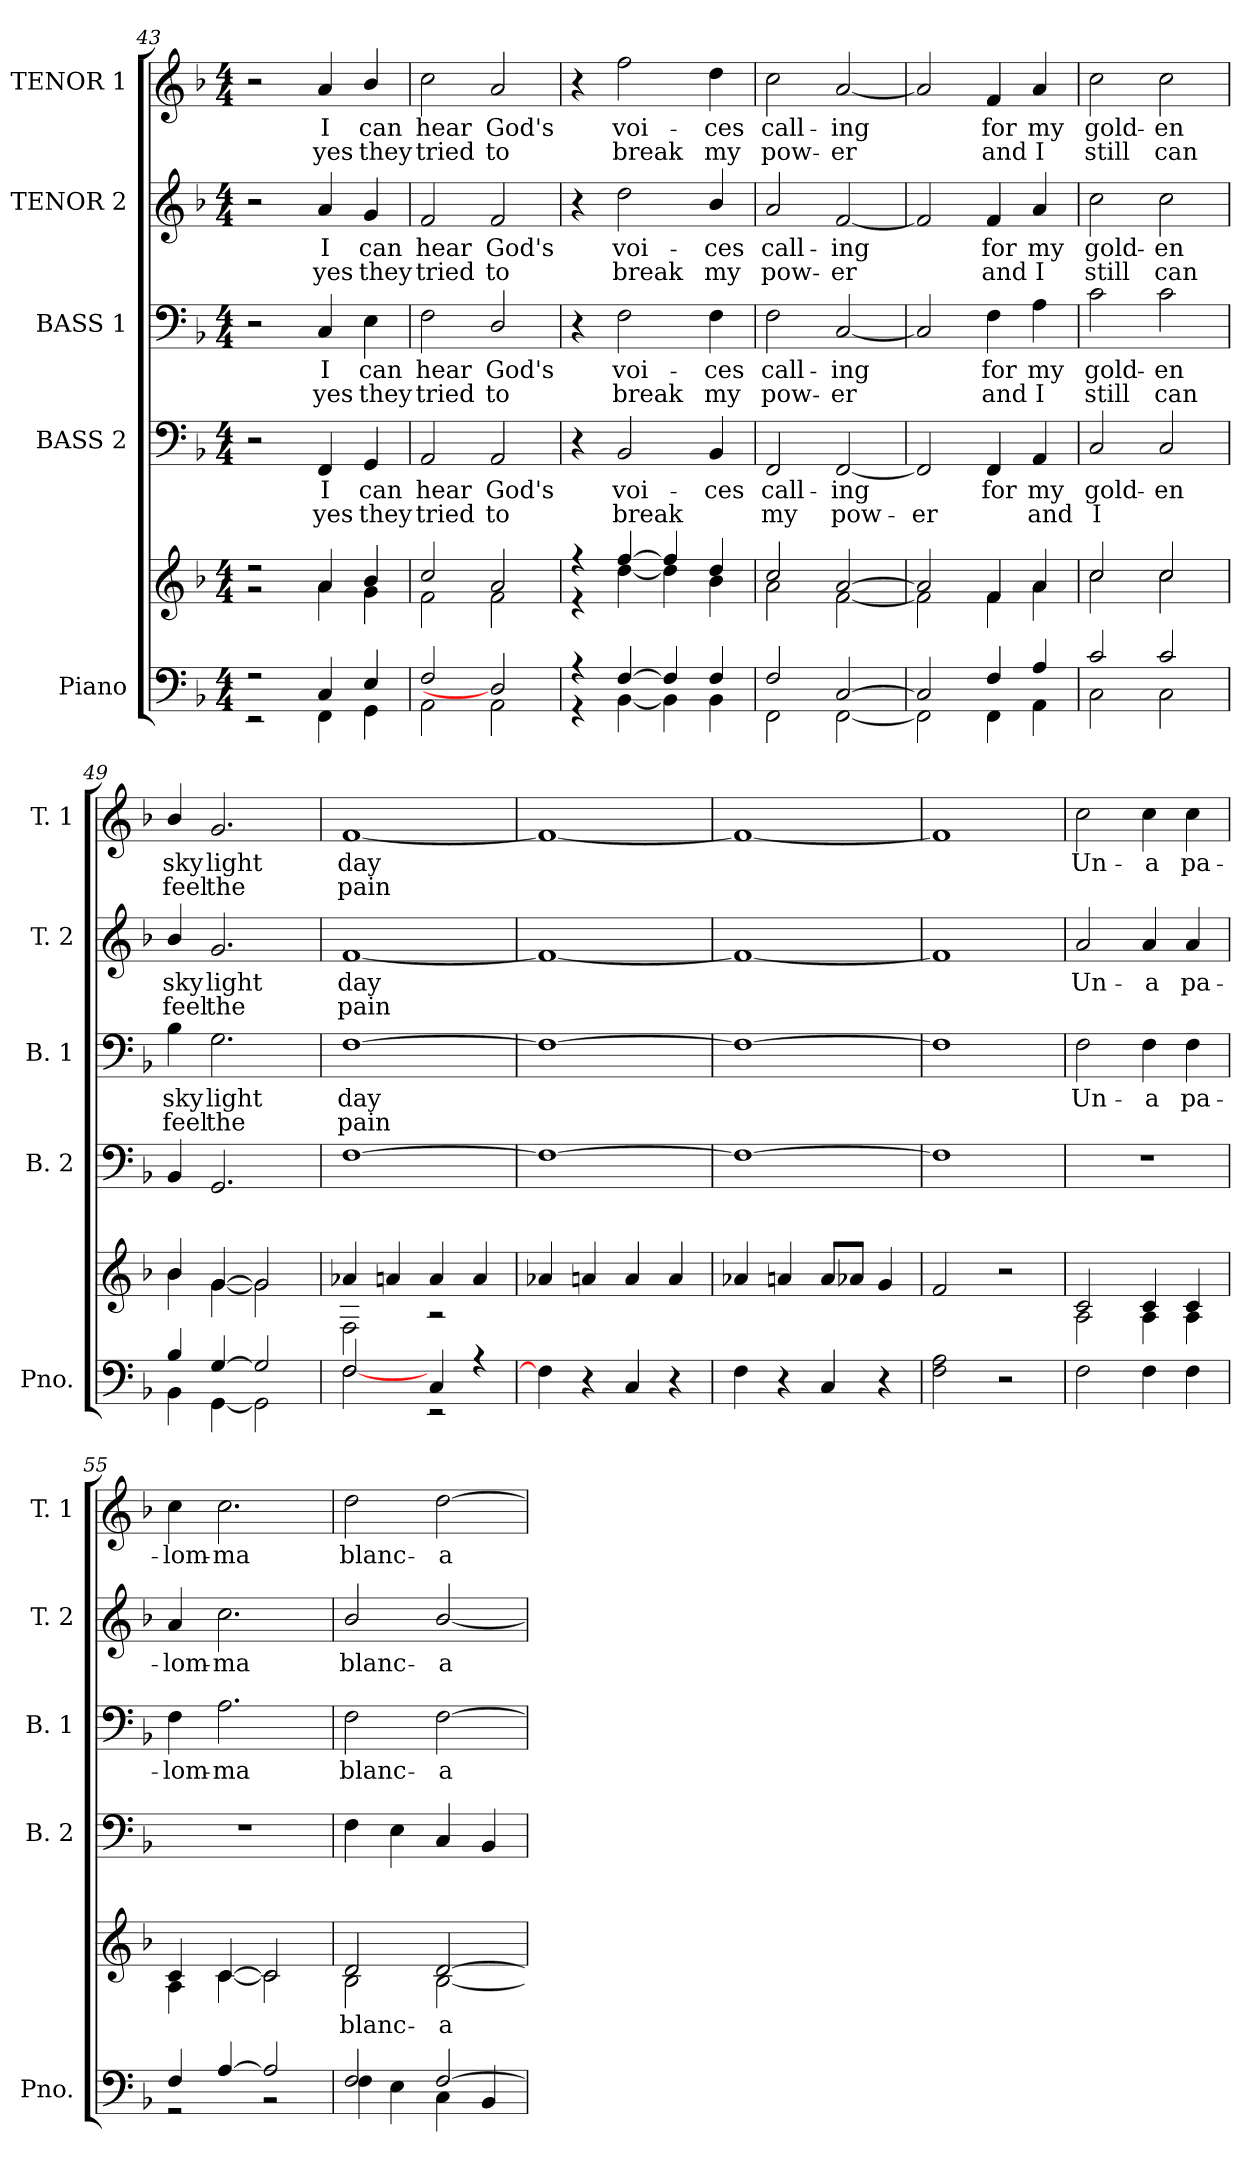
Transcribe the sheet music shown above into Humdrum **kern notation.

**kern	**kern	**text	**kern	**text	**text	**kern	**text	**text	**kern	**text	**text	**kern	**text	**text
*part5	*part5	*part5	*part4	*part4	*part4	*part3	*part3	*part3	*part2	*part2	*part2	*part1	*part1	*part1
*staff6	*staff5	*staff5	*staff4	*staff4	*staff4	*staff3	*staff3	*staff3	*staff2	*staff2	*staff2	*staff1	*staff1	*staff1
*I"Piano	*	*	*I"BASS 2	*	*	*I"BASS 1	*	*	*I"TENOR 2	*	*	*I"TENOR 1	*	*
*I'Pno.	*	*	*I'B. 2	*	*	*I'B. 1	*	*	*I'T. 2	*	*	*I'T. 1	*	*
!!LO:PB:g=z
*clefF4	*clefG2	*	*clefF4	*	*	*clefF4	*	*	*clefG2	*	*	*clefG2	*	*
*	*	*	*	*	*	*	*	*	*ITrd7c12	*	*	*ITrd7c12	*	*
*k[b-]	*k[b-]	*	*k[b-]	*	*	*k[b-]	*	*	*k[b-]	*	*	*k[b-]	*	*
*F:	*F:	*	*F:	*	*	*F:	*	*	*F:	*	*	*F:	*	*
*M4/4	*M4/4	*	*M4/4	*	*	*M4/4	*	*	*M4/4	*	*	*M4/4	*	*
=43	=43	=43	=43	=43	=43	=43	=43	=43	=43	=43	=43	=43	=43	=43
*^	*^	*	*	*	*	*	*	*	*	*	*	*	*	*
2r	2r	2r	2r	.	2r	.	.	2r	.	.	2r	.	.	2r	.	.
!	!	!	!	!	!	!LO:LY:b	!LO:LY:b	!	!LO:LY:b	!LO:LY:b	!	!LO:LY:b	!LO:LY:b	!	!LO:LY:b	!LO:LY:b
4C/	4FF\	4a/	4a\	.	4FF/	I	yes	4C/	I	yes	4A/	I	yes	4A/	I	yes
!	!	!	!	!	!	!LO:LY:b	!LO:LY:b	!	!LO:LY:b	!LO:LY:b	!	!LO:LY:b	!LO:LY:b	!	!LO:LY:b	!LO:LY:b
4E/	4GG\	4b-/	4g\	.	4GG/	can	they	4E\	can	they	4G/	can	they	4B-/	can	they
=44	=44	=44	=44	=44	=44	=44	=44	=44	=44	=44	=44	=44	=44	=44	=44	=44
!	!	!	!	!	!	!LO:LY:b	!LO:LY:b	!	!LO:LY:b	!LO:LY:b	!	!LO:LY:b	!LO:LY:b	!	!LO:LY:b	!LO:LY:b
2F/	2AA\	2cc/	2f\	.	2AA/	hear	tried	2F\	hear	tried	2F/	hear	tried	2c\	hear	tried
!	!	!	!	!	!	!LO:LY:b	!LO:LY:b	!	!LO:LY:b	!LO:LY:b	!	!LO:LY:b	!LO:LY:b	!	!LO:LY:b	!LO:LY:b
2D/]	2AA\	2a/	2f\	.	2AA/	God's	to	2D/	God's	to	2F/	God's	to	2A/	God's	to
=45	=45	=45	=45	=45	=45	=45	=45	=45	=45	=45	=45	=45	=45	=45	=45	=45
4r	4r	4r	4r	.	4r	.	.	4r	.	.	4r	.	.	4r	.	.
!	!	!	!	!	!	!LO:LY:b	!LO:LY:b	!	!LO:LY:b	!LO:LY:b	!	!LO:LY:b	!LO:LY:b	!	!LO:LY:b	!LO:LY:b
[>4F/	[<4BB-\	[>4ff/	[<4dd\	.	2BB-/	voi-	break	2F\	voi-	break	2d\	voi-	break	2f\	voi-	break
4F/]	4BB-\]	4ff/]	4dd\]	.	.	.	.	.	.	.	.	.	.	.	.	.
!	!	!	!	!	!	!LO:LY:b	!	!	!LO:LY:b	!LO:LY:b	!	!LO:LY:b	!LO:LY:b	!	!LO:LY:b	!LO:LY:b
4F/	4BB-\	4dd/	4b-\	.	4BB-/	-ces	.	4F\	-ces	my	4B-/	-ces	my	4d\	-ces	my
=46	=46	=46	=46	=46	=46	=46	=46	=46	=46	=46	=46	=46	=46	=46	=46	=46
!	!	!	!	!	!	!LO:LY:b	!LO:LY:b	!	!LO:LY:b	!LO:LY:b	!	!LO:LY:b	!LO:LY:b	!	!LO:LY:b	!LO:LY:b
2F/	2FF\	2cc/	2a\	.	2FF/	call-	my	2F\	call-	pow-	2A/	call-	pow-	2c\	call-	pow-
!	!	!	!	!	!	!LO:LY:b	!LO:LY:b	!	!LO:LY:b	!LO:LY:b	!	!LO:LY:b	!LO:LY:b	!	!LO:LY:b	!LO:LY:b
[>2C/	[<2FF\	[>2a/	[<2f\	.	[<2FF/	-ing	pow-	[<2C/	-ing	-er	[<2F/	-ing	-er	[<2A/	-ing	-er
=47	=47	=47	=47	=47	=47	=47	=47	=47	=47	=47	=47	=47	=47	=47	=47	=47
!	!	!	!	!	!	!	!LO:LY:b	!	!	!	!	!	!	!	!	!
2C/]	2FF\]	2a/]	2f\]	.	2FF/]	.	-er	2C/]	.	.	2F/]	.	.	2A/]	.	.
!	!	!	!	!	!	!LO:LY:b	!	!	!LO:LY:b	!LO:LY:b	!	!LO:LY:b	!LO:LY:b	!	!LO:LY:b	!LO:LY:b
4F/	4FF\	4f/	4f\	.	4FF/	for	.	4F\	for	and	4F/	for	and	4F/	for	and
!	!	!	!	!	!	!LO:LY:b	!LO:LY:b	!	!LO:LY:b	!LO:LY:b	!	!LO:LY:b	!LO:LY:b	!	!LO:LY:b	!LO:LY:b
4A/	4AA\	4a/	4a\	.	4AA/	my	and	4A\	my	I	4A/	my	I	4A/	my	I
=48	=48	=48	=48	=48	=48	=48	=48	=48	=48	=48	=48	=48	=48	=48	=48	=48
!	!	!	!	!	!	!LO:LY:b	!LO:LY:b	!	!LO:LY:b	!LO:LY:b	!	!LO:LY:b	!LO:LY:b	!	!LO:LY:b	!LO:LY:b
2c/	2C\	2cc/	2cc\	.	2C/	gold-	I	2c\	gold-	still	2c\	gold-	still	2c\	gold-	still
!	!	!	!	!	!	!LO:LY:b	!	!	!LO:LY:b	!LO:LY:b	!	!LO:LY:b	!LO:LY:b	!	!LO:LY:b	!LO:LY:b
2c/	2C\	2cc/	2cc\	.	2C/	-en	.	2c\	-en	can	2c\	-en	can	2c\	-en	can
=49	=49	=49	=49	=49	=49	=49	=49	=49	=49	=49	=49	=49	=49	=49	=49	=49
!	!	!	!	!	!	!	!	!	!LO:LY:b	!LO:LY:b	!	!LO:LY:b	!LO:LY:b	!	!LO:LY:b	!LO:LY:b
4B-/	4BB-\	4b-/	4b-\	.	4BB-/	.	.	4B-\	sky	feel	4B-/	sky	feel	4B-/	sky	feel
!	!	!	!	!	!	!	!	!	!LO:LY:b	!LO:LY:b	!	!LO:LY:b	!LO:LY:b	!	!LO:LY:b	!LO:LY:b
[>4G/	[<4GG\	[>4g/	[<4g\	.	2.GG/	.	.	2.G\	light	the	2.G/	light	the	2.G/	light	the
2G/]	2GG\]	2g/]	2g\]	.	.	.	.	.	.	.	.	.	.	.	.	.
=50	=50	=50	=50	=50	=50	=50	=50	=50	=50	=50	=50	=50	=50	=50	=50	=50
!	!	!	!	!	!	!	!	!	!LO:LY:b	!LO:LY:b	!	!LO:LY:b	!LO:LY:b	!	!LO:LY:b	!LO:LY:b
2F/	[<2F\	4a-X/	2F\	.	[>1F	.	.	[>1F	day	pain	[<1F	day	pain	[<1F	day	pain
.	.	4an/	.	.	.	.	.	.	.	.	.	.	.	.	.	.
4C/	2r	4a/	2r	.	.	.	.	.	.	.	.	.	.	.	.	.
4r	.	4a/	.	.	.	.	.	.	.	.	.	.	.	.	.	.
*v	*v	*	*	*	*	*	*	*	*	*	*	*	*	*	*	*
*	*v	*v	*	*	*	*	*	*	*	*	*	*	*	*	*
=51	=51	=51	=51	=51	=51	=51	=51	=51	=51	=51	=51	=51	=51	=51
4F\]	4a-X/	.	1F_	.	.	1F_	.	.	1F_	.	.	1F_	.	.
4r	4an/	.	.	.	.	.	.	.	.	.	.	.	.	.
4C/	4a/	.	.	.	.	.	.	.	.	.	.	.	.	.
4r	4a/	.	.	.	.	.	.	.	.	.	.	.	.	.
!!LO:PB:g=z
=52	=52	=52	=52	=52	=52	=52	=52	=52	=52	=52	=52	=52	=52	=52
4F\	4a-X/	.	1F_	.	.	1F_	.	.	1F_	.	.	1F_	.	.
4r	4an/	.	.	.	.	.	.	.	.	.	.	.	.	.
4C/	8a/L	.	.	.	.	.	.	.	.	.	.	.	.	.
.	8a-X/J	.	.	.	.	.	.	.	.	.	.	.	.	.
4r	4g/	.	.	.	.	.	.	.	.	.	.	.	.	.
=53	=53	=53	=53	=53	=53	=53	=53	=53	=53	=53	=53	=53	=53	=53
2F\ 2A\	2f/	.	1F]	.	.	1F]	.	.	1F]	.	.	1F]	.	.
2r	2r	.	.	.	.	.	.	.	.	.	.	.	.	.
=54	=54	=54	=54	=54	=54	=54	=54	=54	=54	=54	=54	=54	=54	=54
*	*^	*	*	*	*	*	*	*	*	*	*	*	*	*
!	!	!	!	!	!	!	!	!LO:LY:b	!	!	!LO:LY:b	!	!	!LO:LY:b	!
2F\	2c/	2A\	.	1r	.	.	2F\	Un-	.	2A/	-Un-	.	2c\	-Un-	.
!	!	!	!	!	!	!	!	!LO:LY:b	!	!	!LO:LY:b	!	!	!LO:LY:b	!
4F\	4c/	4A\	.	.	.	.	4F\	-a	.	4A/	a	.	4c\	a	.
!	!	!	!	!	!	!	!	!LO:LY:b	!	!	!LO:LY:b	!	!	!LO:LY:b	!
4F\	4c/	4A\	.	.	.	.	4F\	pa-	.	4A/	-pa-	.	4c\	-pa-	.
=55	=55	=55	=55	=55	=55	=55	=55	=55	=55	=55	=55	=55	=55	=55	=55
*^	*	*	*	*	*	*	*	*	*	*	*	*	*	*	*
!	!	!	!	!	!	!	!	!	!LO:LY:b	!	!	!LO:LY:b	!	!	!LO:LY:b	!
4F/	2r	4c/	4A\	.	1r	.	.	4F\	-lom-	.	4A/	-lom-	.	4c\	-lom-	.
!	!	!	!	!	!	!	!	!	!LO:LY:b	!	!	!LO:LY:b	!	!	!LO:LY:b	!
[>4A/	.	[>4c/	[<4c\	.	.	.	.	2.A\	-ma	.	2.c\	ma	.	2.c\	ma	.
2A/]	2r	2c/]	2c\]	.	.	.	.	.	.	.	.	.	.	.	.	.
=56	=56	=56	=56	=56	=56	=56	=56	=56	=56	=56	=56	=56	=56	=56	=56	=56
!	!	!	!	!LO:LY:a	!	!	!	!	!LO:LY:b	!	!	!LO:LY:b	!	!	!LO:LY:b	!
2F/	4F\	2d/	2B-\	blanc-	4F\	.	.	2F\	blanc-	.	2B-/	-blanc-	.	2d\	-blanc-	.
.	4E\	.	.	.	4E\	.	.	.	.	.	.	.	.	.	.	.
!	!	!	!	!LO:LY:a	!	!	!	!	!LO:LY:b	!	!	!LO:LY:b	!	!	!LO:LY:b	!
[>2F/	4C\	[>2d/	[<2B-\	-a	4C/	.	.	[>2F\	-a	.	[<2B-/	a	.	[>2d\	a	.
.	4BB-/	.	.	.	4BB-/	.	.	.	.	.	.	.	.	.	.	.
*v	*v	*	*	*	*	*	*	*	*	*	*	*	*	*	*	*
*	*v	*v	*	*	*	*	*	*	*	*	*	*	*	*	*
=	=	=	=	=	=	=	=	=	=	=	=	=	=	=
*-	*-	*-	*-	*-	*-	*-	*-	*-	*-	*-	*-	*-	*-	*-
